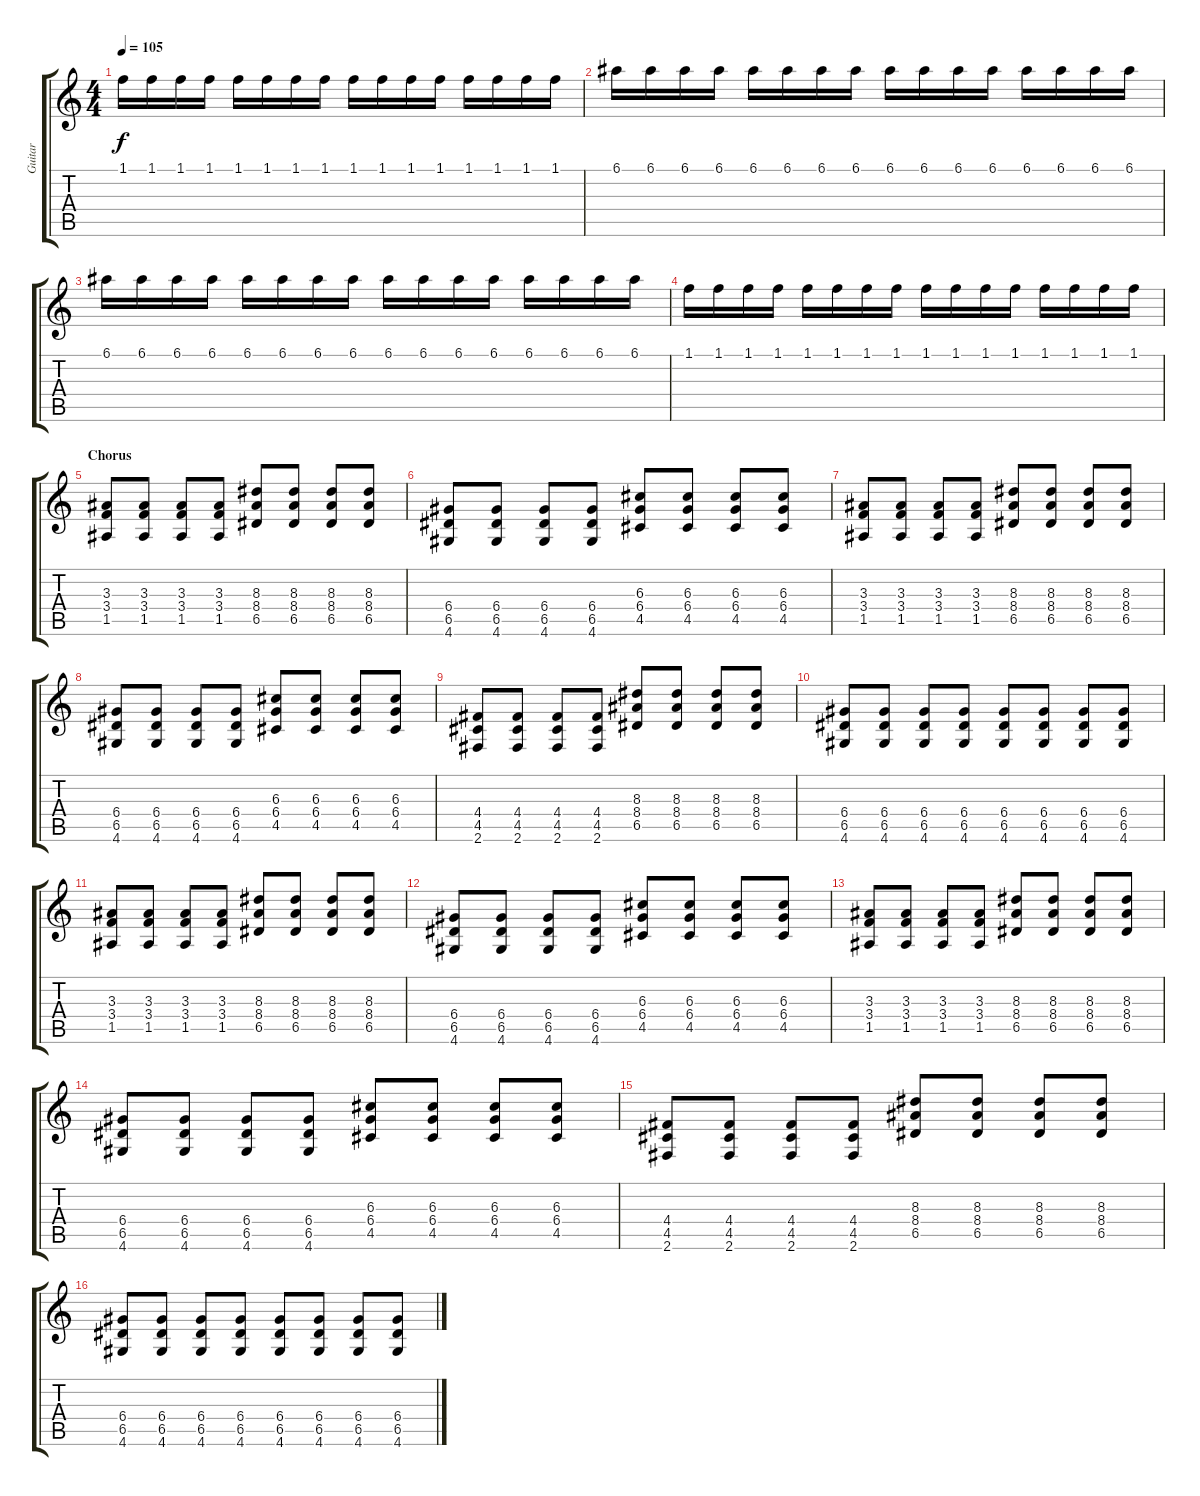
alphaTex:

\track ("Guitar" "Guitar") {instrument acousticguitarsteel}
\staff {score tabs}
\tuning (E4 B3 G3 D3 A2 E2) {hide}
\ts (4 4)
\tempo 105
\clef g2
\ks c
1.1.16{dy f} 1.1.16 1.1.16 1.1.16 1.1.16 1.1.16 1.1.16 1.1.16 1.1.16 1.1.16 1.1.16 1.1.16 1.1.16 1.1.16 1.1.16 1.1.16 |
6.1.16 6.1.16 6.1.16 6.1.16 6.1.16 6.1.16 6.1.16 6.1.16 6.1.16 6.1.16 6.1.16 6.1.16 6.1.16 6.1.16 6.1.16 6.1.16 |
6.1.16 6.1.16 6.1.16 6.1.16 6.1.16 6.1.16 6.1.16 6.1.16 6.1.16 6.1.16 6.1.16 6.1.16 6.1.16 6.1.16 6.1.16 6.1.16 |
1.1.16 1.1.16 1.1.16 1.1.16 1.1.16 1.1.16 1.1.16 1.1.16 1.1.16 1.1.16 1.1.16 1.1.16 1.1.16 1.1.16 1.1.16 1.1.16 |
\section ("" "Chorus")
(3.3 3.4 1.5).8{instrument distortionguitar} (3.3 3.4 1.5).8 (3.3 3.4 1.5).8 (3.3 3.4 1.5).8 (8.3 8.4 6.5).8 (8.3 8.4 6.5).8 (8.3 8.4 6.5).8 (8.3 8.4 6.5).8 |
(6.4 6.5 4.6).8 (6.4 6.5 4.6).8 (6.4 6.5 4.6).8 (6.4 6.5 4.6).8 (6.3 6.4 4.5).8 (6.3 6.4 4.5).8 (6.3 6.4 4.5).8 (6.3 6.4 4.5).8 |
(3.3 3.4 1.5).8 (3.3 3.4 1.5).8 (3.3 3.4 1.5).8 (3.3 3.4 1.5).8 (8.3 8.4 6.5).8 (8.3 8.4 6.5).8 (8.3 8.4 6.5).8 (8.3 8.4 6.5).8 |
(6.4 6.5 4.6).8 (6.4 6.5 4.6).8 (6.4 6.5 4.6).8 (6.4 6.5 4.6).8 (6.3 6.4 4.5).8 (6.3 6.4 4.5).8 (6.3 6.4 4.5).8 (6.3 6.4 4.5).8 |
(4.4 4.5 2.6).8 (4.4 4.5 2.6).8 (4.4 4.5 2.6).8 (4.4 4.5 2.6).8 (8.3 8.4 6.5).8 (8.3 8.4 6.5).8 (8.3 8.4 6.5).8 (8.3 8.4 6.5).8 |
(6.4 6.5 4.6).8 (6.4 6.5 4.6).8 (6.4 6.5 4.6).8 (6.4 6.5 4.6).8 (6.4 6.5 4.6).8 (6.4 6.5 4.6).8 (6.4 6.5 4.6).8 (6.4 6.5 4.6).8 |
(3.3 3.4 1.5).8 (3.3 3.4 1.5).8 (3.3 3.4 1.5).8 (3.3 3.4 1.5).8 (8.3 8.4 6.5).8 (8.3 8.4 6.5).8 (8.3 8.4 6.5).8 (8.3 8.4 6.5).8 |
(6.4 6.5 4.6).8 (6.4 6.5 4.6).8 (6.4 6.5 4.6).8 (6.4 6.5 4.6).8 (6.3 6.4 4.5).8 (6.3 6.4 4.5).8 (6.3 6.4 4.5).8 (6.3 6.4 4.5).8 |
(3.3 3.4 1.5).8 (3.3 3.4 1.5).8 (3.3 3.4 1.5).8 (3.3 3.4 1.5).8 (8.3 8.4 6.5).8 (8.3 8.4 6.5).8 (8.3 8.4 6.5).8 (8.3 8.4 6.5).8 |
(6.4 6.5 4.6).8 (6.4 6.5 4.6).8 (6.4 6.5 4.6).8 (6.4 6.5 4.6).8 (6.3 6.4 4.5).8 (6.3 6.4 4.5).8 (6.3 6.4 4.5).8 (6.3 6.4 4.5).8 |
(4.4 4.5 2.6).8 (4.4 4.5 2.6).8 (4.4 4.5 2.6).8 (4.4 4.5 2.6).8 (8.3 8.4 6.5).8 (8.3 8.4 6.5).8 (8.3 8.4 6.5).8 (8.3 8.4 6.5).8 |
(6.4 6.5 4.6).8 (6.4 6.5 4.6).8 (6.4 6.5 4.6).8 (6.4 6.5 4.6).8 (6.4 6.5 4.6).8 (6.4 6.5 4.6).8 (6.4 6.5 4.6).8 (6.4 6.5 4.6).8
